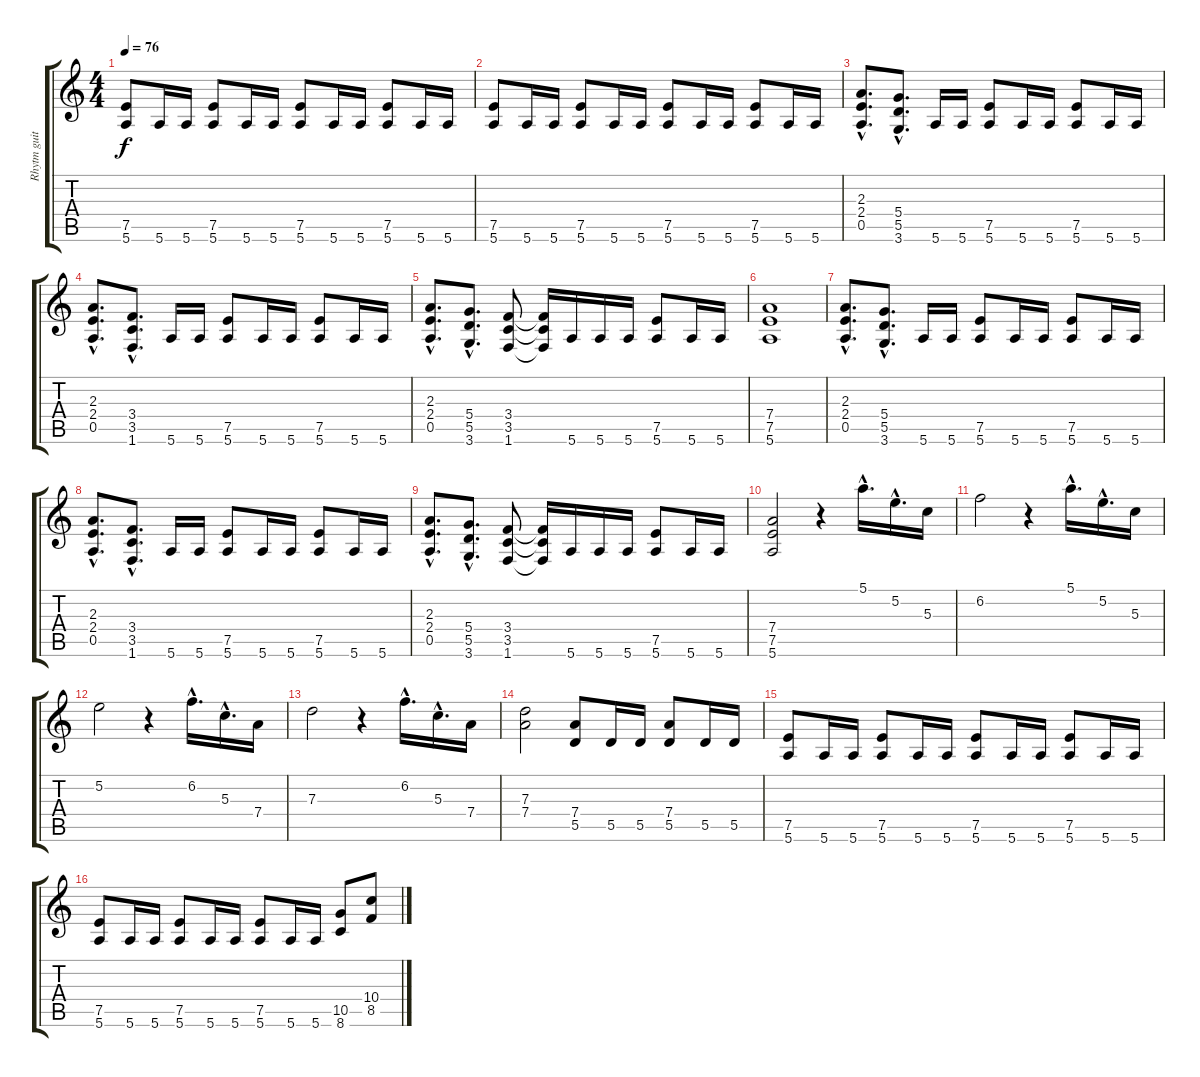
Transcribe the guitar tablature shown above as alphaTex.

\track ("Rhytm guitar" "Rhytm guit") {instrument distortionguitar}
\staff {score tabs}
\tuning (E4 B3 G3 D3 A2 E2) {hide}
\ts (4 4)
\tempo 76
\clef g2
\ks c
(7.5 5.6).8{dy f} 5.6.16 5.6.16 (7.5 5.6).8 5.6.16 5.6.16 (7.5 5.6).8 5.6.16 5.6.16 (7.5 5.6).8 5.6.16 5.6.16 |
(7.5 5.6).8 5.6.16 5.6.16 (7.5 5.6).8 5.6.16 5.6.16 (7.5 5.6).8 5.6.16 5.6.16 (7.5 5.6).8 5.6.16 5.6.16 |
(2.3{hac} 2.4{hac} 0.5{hac}).8{d} (5.4{hac} 5.5{hac} 3.6{hac}).8{d} 5.6.16 5.6.16 (7.5 5.6).8 5.6.16 5.6.16 (7.5 5.6).8 5.6.16 5.6.16 |
(2.3{hac} 2.4{hac} 0.5{hac}).8{d} (3.4{hac} 3.5{hac} 1.6{hac}).8{d} 5.6.16 5.6.16 (7.5 5.6).8 5.6.16 5.6.16 (7.5 5.6).8 5.6.16 5.6.16 |
(2.3{hac} 2.4{hac} 0.5{hac}).8{d} (5.4{hac} 5.5{hac} 3.6{hac}).8{d} (3.4 3.5 1.6).8 (3.4{t} 3.5{t} 1.6{t}).16 5.6.16 5.6.16 5.6.16 (7.5 5.6).8 5.6.16 5.6.16 |
(7.4 7.5 5.6).1 |
(2.3{hac} 2.4{hac} 0.5{hac}).8{d} (5.4{hac} 5.5{hac} 3.6{hac}).8{d} 5.6.16 5.6.16 (7.5 5.6).8 5.6.16 5.6.16 (7.5 5.6).8 5.6.16 5.6.16 |
(2.3{hac} 2.4{hac} 0.5{hac}).8{d} (3.4{hac} 3.5{hac} 1.6{hac}).8{d} 5.6.16 5.6.16 (7.5 5.6).8 5.6.16 5.6.16 (7.5 5.6).8 5.6.16 5.6.16 |
(2.3{hac} 2.4{hac} 0.5{hac}).8{d} (5.4{hac} 5.5{hac} 3.6{hac}).8{d} (3.4 3.5 1.6).8 (3.4{t} 3.5{t} 1.6{t}).16 5.6.16 5.6.16 5.6.16 (7.5 5.6).8 5.6.16 5.6.16 |
(7.4 7.5 5.6).2 r.4 5.1{hac}.16{d} 5.2{hac}.16{d} 5.3.16 |
6.2.2 r.4 5.1{hac}.16{d} 5.2{hac}.16{d} 5.3.16 |
5.2.2 r.4 6.2{hac}.16{d} 5.3{hac}.16{d} 7.4.16 |
7.3.2 r.4 6.2{hac}.16{d} 5.3{hac}.16{d} 7.4.16 |
(7.3 7.4).2 (7.4 5.5).8 5.5.16 5.5.16 (7.4 5.5).8 5.5.16 5.5.16 |
(7.5 5.6).8 5.6.16 5.6.16 (7.5 5.6).8 5.6.16 5.6.16 (7.5 5.6).8 5.6.16 5.6.16 (7.5 5.6).8 5.6.16 5.6.16 |
(7.5 5.6).8 5.6.16 5.6.16 (7.5 5.6).8 5.6.16 5.6.16 (7.5 5.6).8 5.6.16 5.6.16 (10.5 8.6).8 (10.4 8.5).8
